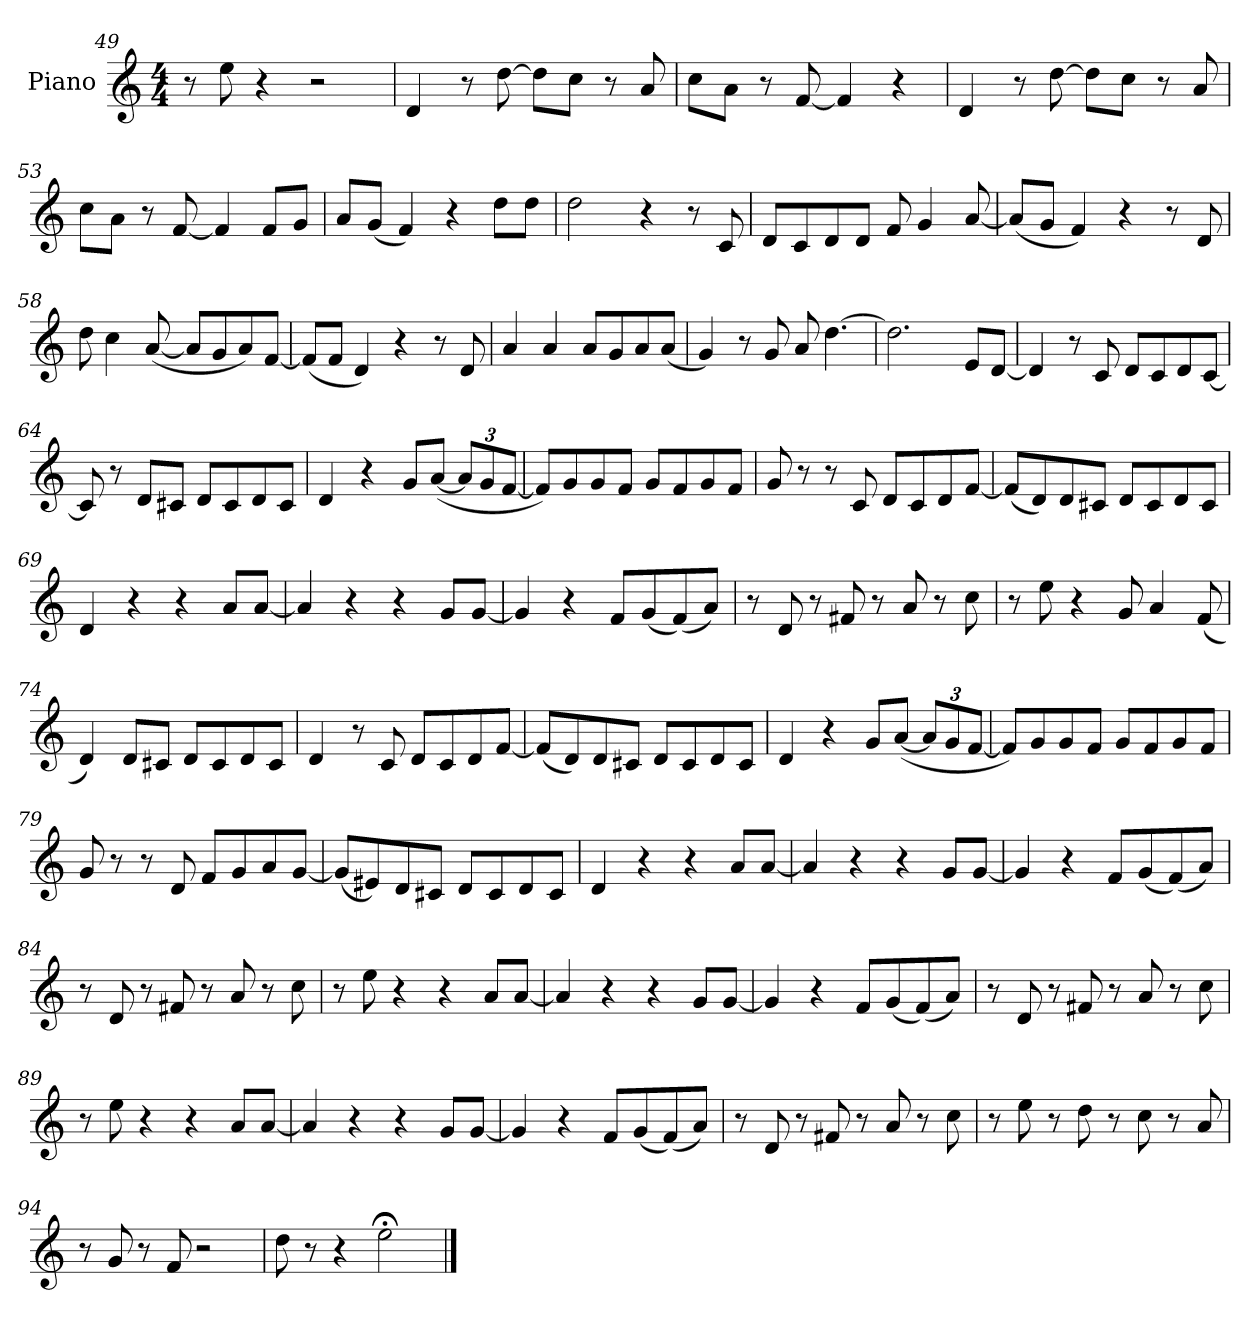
**kern
*part1
*staff1
*I"Piano
*I'Pno.
*clefG2
*k[]
*M4/4
=49
8r
8ee!
4r
2r
=50
4d!
8r
[8dd!
8dd!L]
8cc!J
8r
8a!
=51
8cc!L
8a!J
8r
[8f!
4f!]
4r
=52
4d!
8r
[8dd!
8dd!L]
8cc!J
8r
8a!
=53
8cc!L
8a!J
8r
[8f!
4f!]
8fL
8gJ
=54
8aL
(<8gJ
4f)
4r
8ddL
8ddJ
=55
2dd
4r
8r
8c
=56
8dL
8c
8d
8dJ
8f
4g
[8a
=57
(<8aL]
8gJ
4f)
4r
8r
8d
=58
8dd
4cc
(<[8a
8aL]
8g
8a)
[8fJ
=59
(<8fL]
8fJ
4d)
4r
8r
8d
=60
4a
4a
8aL
8g
8a
(<8aJ
=61
4g)
8r
8g
8a
[4.dd
=62
2.dd]
8eL
[8dJ
=63
4d]
8r
8c
8dL
8c
8d
[8cJ
=64
8c]
8r
8d!L
8c#X!J
8d!L
8c#!
8d!
8c#!J
=65
4d!
4r
8gL
(<[8aJ
*Xbrackettup
12aL]
12g
[12fJ
=66
8fL])
8g
8g!
8f!J
8g!L
8f!
8g!
8f!J
=67
8g!
8r
8r
8c
8dL
8c
8d
[8fJ
=68
(<8fL]
8d)
8d!
8c#X!J
8d!L
8c#!
8d!
8c#!J
=69
4d!
4r
4r
8aL
[8aJ
=70
4a]
4r
4r
8gL
[8gJ
=71
4g]
4r
8fL
(<8g
(<8f)
8aJ)
=72
8r
8d!
8r
8f#X!
8r
8a!
8r
8cc!
=73
8r
8ee!
4r
8g
4a
(<8f
=74
4d)
8d!L
8c#X!J
8d!L
8c#!
8d!
8c#!J
=75
4d!
8r
8c
8dL
8c
8d
[8fJ
=76
(<8fL]
8d)
8d!
8c#X!J
8d!L
8c#!
8d!
8c#!J
=77
4d!
4r
8gL
(<[8aJ
12aL]
12g
[12fJ
=78
8fL])
8g
8g!
8f!J
8g!L
8f!
8g!
8f!J
=79
8g!
8r
8r
8d
8fL
8g
8a
[8gJ
=80
(<8gL]
8e#X)
8d!
8c#X!J
8d!L
8c#!
8d!
8c#!J
=81
4d!
4r
4r
8aL
[8aJ
=82
4a]
4r
4r
8gL
[8gJ
=83
4g]
4r
8fL
(<8g
(<8f)
8aJ)
=84
8r
8d!
8r
8f#X!
8r
8a!
8r
8cc!
=85
8r
8ee!
4r
4r
8aL
[8aJ
=86
4a]
4r
4r
8gL
[8gJ
=87
4g]
4r
8fL
(<8g
(<8f)
8aJ)
=88
8r
8d!
8r
8f#X!
8r
8a!
8r
8cc!
=89
8r
8ee!
4r
4r
8aL
[8aJ
=90
4a]
4r
4r
8gL
[8gJ
=91
4g]
4r
8fL
(<8g
(<8f)
8aJ)
=92
8r
8d!
8r
8f#X!
8r
8a!
8r
8cc!
=93
8r
8ee!
8r
8dd!
8r
8cc!
8r
8a!
=94
8r
8g!
8r
8f!
2r
=95
8dd
8r
4r
2ee;<!
==
*-
